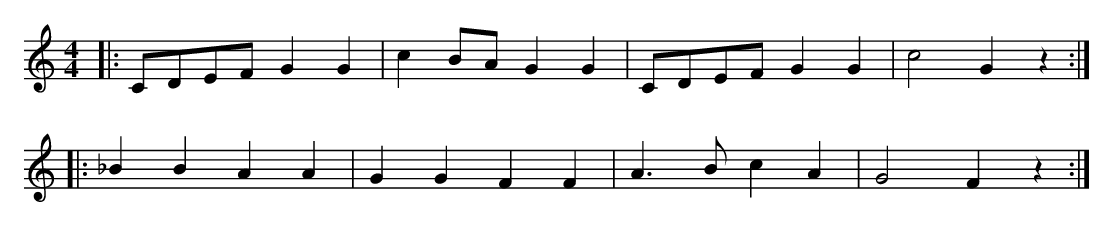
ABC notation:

X:1
M:4/4
K:C
|:CDEF G2G2|c2BA G2G2|CDEF G2G2|c4 G2z2:|
|:_B2B2A2A2|G2G2F2F2|A3Bc2A2|G4 F2z2:|
